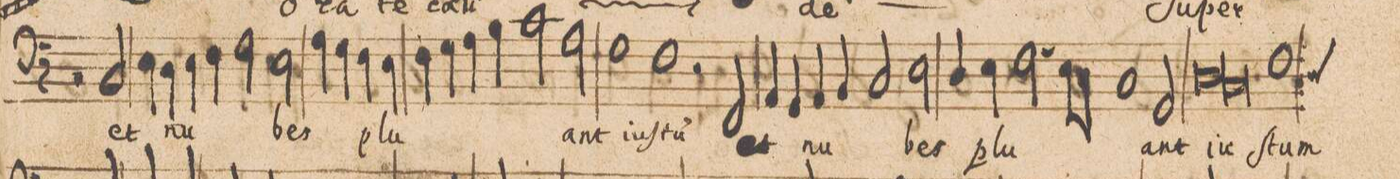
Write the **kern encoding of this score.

**kern	**text
*I"[BASSVS.]	*
*clefF4	*
*k[]	*
*met(C|)	*
*M2/1	*
2rBB	.
2C/	et
=12-	=12-
4E\	nu-
4D\	.
4E\	.
4F\	.
2G\	.
2E\	-bes
=13-	=13-
4A\	plu-
4G\	.
4F\	.
4E\	.
4F\	.
4G\	.
4A\	.
4B\	.
=14-	=14-
2c\	.
2A\	-ant
1G	iu-
=15-	=15-
1F	-ſtu(m)
2r	.
2FF/	et
=16-	=16-
4AA/	nu-
4GG/	.
4AA/	.
4BB/	.
2C/	.
2E\	-bes
=17-	=17-
4D/	plu-
4E\	.
2.F\	.
8E\L	.
8D\J	.
1C/	.
=18-	=18-
2GG/	-ant
*lig	*
1D	iu-
=19-	=19-
1C	.
*Xlig	*
*custos:D	*
1F	-ſtum
=20-	=20-
*-	*-
